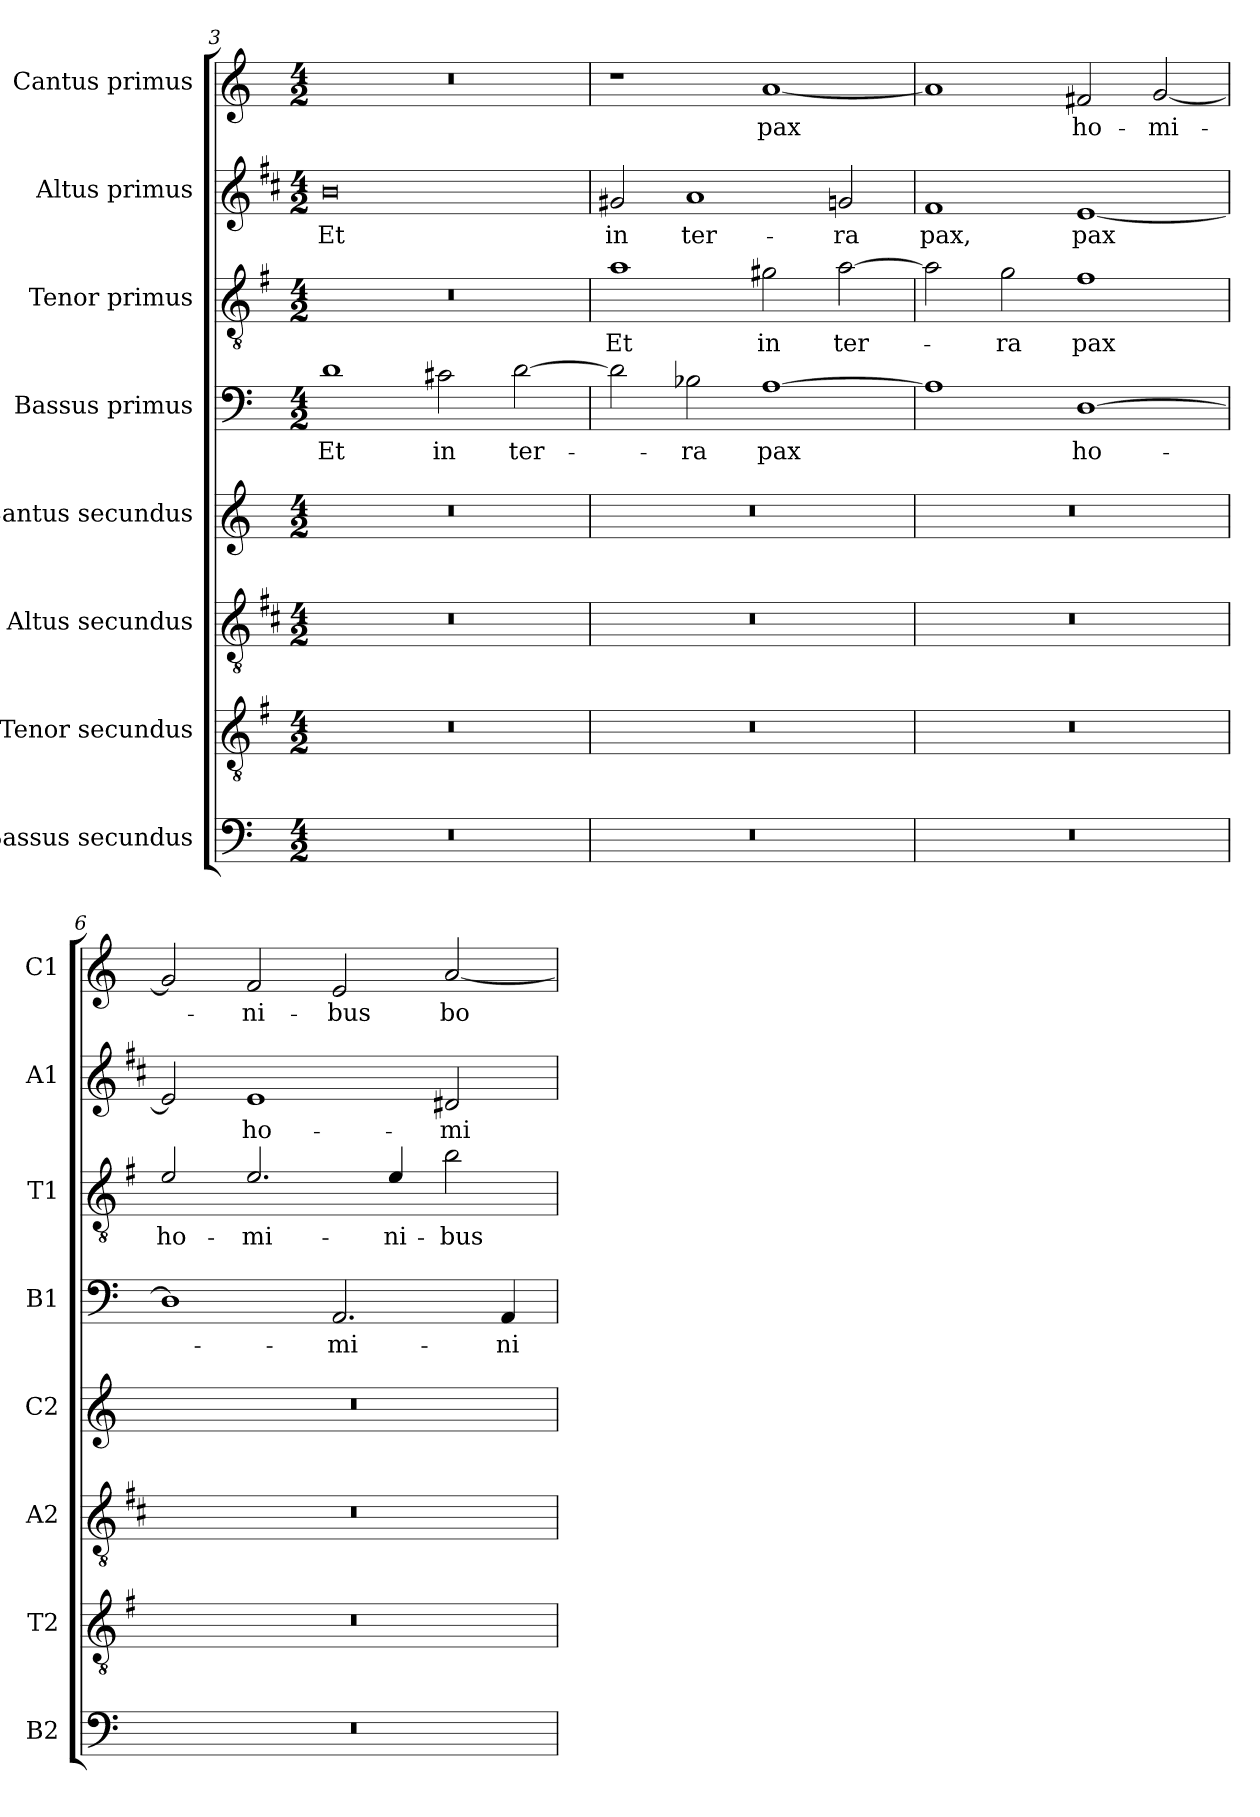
**kern	**kern	**kern	**kern	**kern	**text	**kern	**text	**kern	**text	**kern	**text
*part8	*part7	*part6	*part5	*part4	*part4	*part3	*part3	*part2	*part2	*part1	*part1
*staff8	*staff7	*staff6	*staff5	*staff4	*staff4	*staff3	*staff3	*staff2	*staff2	*staff1	*staff1
*I"Bassus secundus	*I"Tenor secundus	*I"Altus secundus	*I"Cantus secundus	*I"Bassus primus	*	*I"Tenor primus	*	*I"Altus primus	*	*I"Cantus primus	*
*I'B2	*I'T2	*I'A2	*I'C2	*I'B1	*	*I'T1	*	*I'A1	*	*I'C1	*
*clefF4	*clefGv2	*clefGv2	*clefG2	*clefF4	*	*clefGv2	*	*clefG2	*	*clefG2	*
*	*ITrd4c7	*ITrd1c2	*	*	*	*ITrd4c7	*	*ITrd1c2	*	*	*
*k[]	*k[]	*k[]	*k[]	*k[]	*	*k[]	*	*k[]	*	*k[]	*
*C:	*C:	*C:	*C:	*C:	*	*C:	*	*C:	*	*C:	*
*M4/2	*M4/2	*M4/2	*M4/2	*M4/2	*	*M4/2	*	*M4/2	*	*M4/2	*
=3	=3	=3	=3	=3	=3	=3	=3	=3	=3	=3	=3
!	!	!	!	!	!LO:LY:b	!	!	!	!LO:LY:b	!	!
0r	0r	0r	0r	1d	Et	0r	.	0a	Et	0r	.
!	!	!	!	!	!LO:LY:b	!	!	!	!	!	!
.	.	.	.	2c#X\	in	.	.	.	.	.	.
!	!	!	!	!	!LO:LY:b	!	!	!	!	!	!
.	.	.	.	[2d\	ter-	.	.	.	.	.	.
=4	=4	=4	=4	=4	=4	=4	=4	=4	=4	=4	=4
!	!	!	!	!	!	!	!LO:LY:b	!	!LO:LY:b	!	!
0r	0r	0r	0r	2d\]	.	1d	Et	2f#X/	in	1r	.
!	!	!	!	!	!LO:LY:b	!	!	!	!LO:LY:b	!	!
.	.	.	.	2B-X\	-ra	.	.	1g	ter-	.	.
!	!	!	!	!	!LO:LY:b	!	!LO:LY:b	!	!	!	!LO:LY:b
.	.	.	.	[1A	pax	2c#X\	in	.	.	[1a	pax
!	!	!	!	!	!	!	!LO:LY:b	!	!LO:LY:b	!	!
.	.	.	.	.	.	[2d\	ter-	2fn/	-ra	.	.
!!LO:LB:g=z
=5	=5	=5	=5	=5	=5	=5	=5	=5	=5	=5	=5
!	!	!	!	!	!	!	!	!	!LO:LY:b	!	!
0r	0r	0r	0r	1A]	.	2d\]	.	1e	pax,	1a]	.
!	!	!	!	!	!	!	!LO:LY:b	!	!	!	!
.	.	.	.	.	.	2c\	-ra	.	.	.	.
!	!	!	!	!	!LO:LY:b	!	!LO:LY:b	!	!LO:LY:b	!	!LO:LY:b
.	.	.	.	[1D	ho-	1B	pax	[1d	pax	2f#X/	ho-
!	!	!	!	!	!	!	!	!	!	!	!LO:LY:b
.	.	.	.	.	.	.	.	.	.	[2g/	-mi-
=6	=6	=6	=6	=6	=6	=6	=6	=6	=6	=6	=6
!	!	!	!	!	!	!	!LO:LY:b	!	!	!	!
0r	0r	0r	0r	1D]	.	2A/	ho-	2d/]	.	2g/]	.
!	!	!	!	!	!	!	!LO:LY:b	!	!LO:LY:b	!	!LO:LY:b
.	.	.	.	.	.	2.A/	-mi-	1d	ho-	2f/	-ni-
!	!	!	!	!	!LO:LY:b	!	!	!	!	!	!LO:LY:b
.	.	.	.	2.AA/	-mi-	.	.	.	.	2e/	-bus
!	!	!	!	!	!	!	!LO:LY:b	!	!	!	!
.	.	.	.	.	.	4A/	-ni-	.	.	.	.
!	!	!	!	!	!	!	!LO:LY:b	!	!LO:LY:b	!	!LO:LY:b
.	.	.	.	.	.	2e\	-bus	2c#X/	-mi-	[2a/	bo-
!	!	!	!	!	!LO:LY:b	!	!	!	!	!	!
.	.	.	.	4AA/	-ni-	.	.	.	.	.	.
=	=	=	=	=	=	=	=	=	=	=	=
*-	*-	*-	*-	*-	*-	*-	*-	*-	*-	*-	*-
